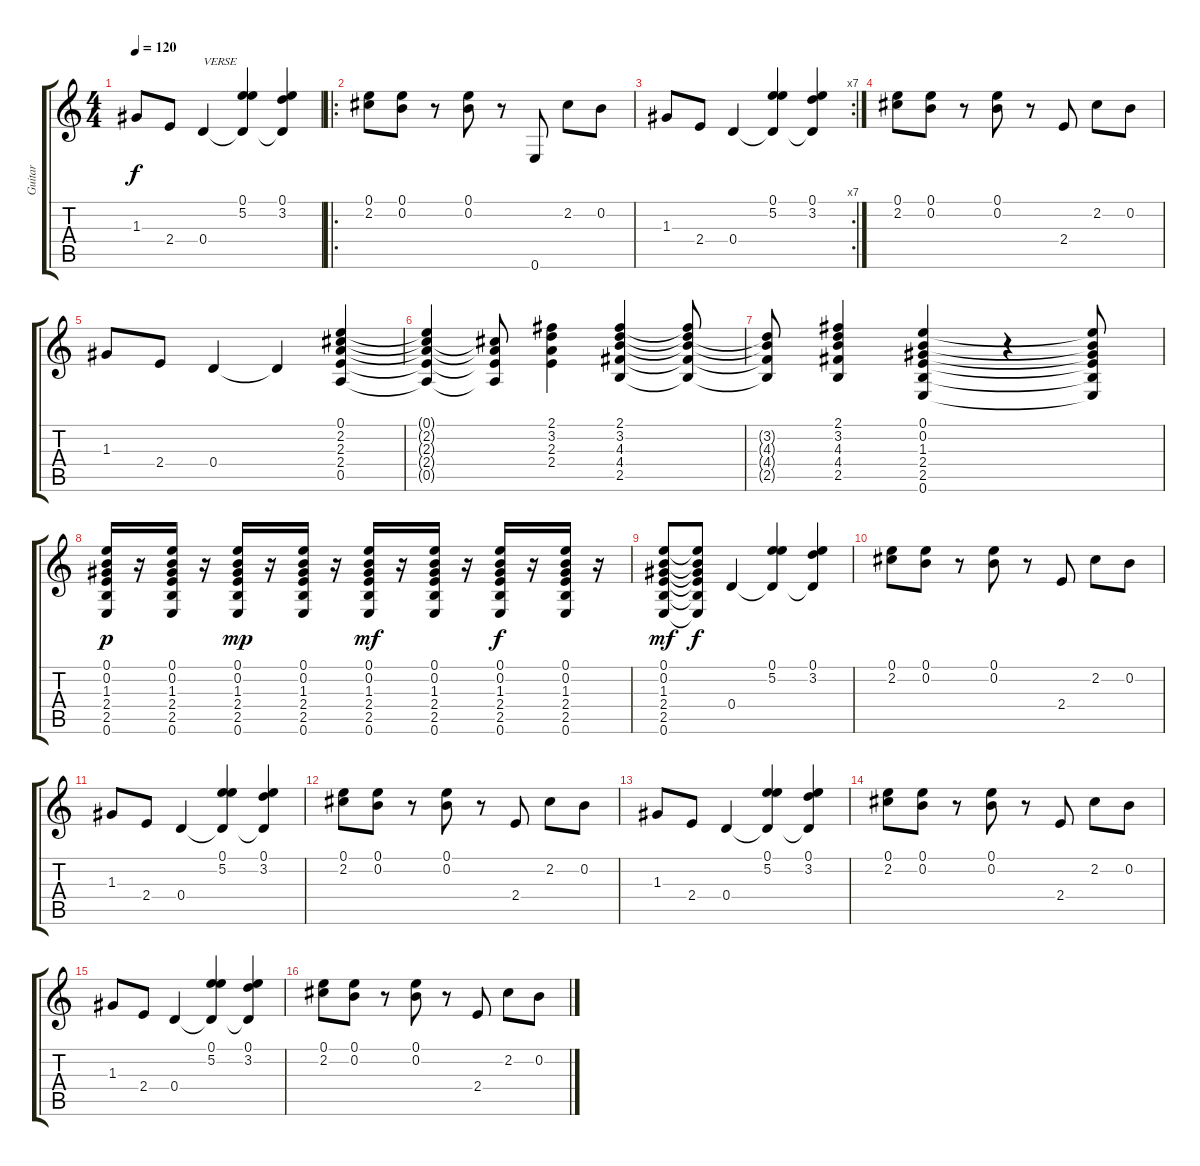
\track ("Guitar" "Guitar") {instrument distortionguitar}
\staff {score tabs}
\tuning (E4 B3 G3 D3 A2 E2) {hide}
\ts (4 4)
\tempo 120
\clef g2
\ks c
1.3.8{dy f} 2.4.8 0.4.4{txt "VERSE"} (0.1 5.2 0.4{t}).4 (0.1 3.2 0.4{t}).4 |
\ro
(0.1 2.2).8 (0.1 0.2).8 r.8 (0.1 0.2).8 r.8 0.6.8 2.2.8 0.2.8 |
\rc 7
1.3.8 2.4.8 0.4.4 (0.1 5.2 0.4{t}).4 (0.1 3.2 0.4{t}).4 |
(0.1 2.2).8 (0.1 0.2).8 r.8 (0.1 0.2).8 r.8 2.4.8 2.2.8 0.2.8 |
1.3.8 2.4.8 0.4.4 0.4{t}.4 (0.1 2.2 2.3 2.4 0.5).4{volume 11 instrument overdrivenguitar} |
(0.1{t} 2.2{t} 2.3{t} 2.4{t} 0.5{t}).4 (2.2{t} 2.3{t} 2.4{t} 0.5{t}).8 (2.1 3.2 2.3 2.4).4 (2.1 3.2 4.3 4.4 2.5).4 (2.1{t} 3.2{t} 4.3{t} 4.4{t} 2.5{t}).8 |
(3.2{t} 4.3{t} 4.4{t} 2.5{t}).8 (2.1 3.2 4.3 4.4 2.5).4 (0.1 0.2 1.3 2.4 2.5 0.6).4 r.4 (0.1{t} 0.2{t} 1.3{t} 2.4{t} 2.5{t} 0.6{t}).8 |
(0.1 0.2 1.3 2.4 2.5 0.6).16{dy p} r.16 (0.1 0.2 1.3 2.4 2.5 0.6).16 r.16 (0.1 0.2 1.3 2.4 2.5 0.6).16{dy mp} r.16 (0.1 0.2 1.3 2.4 2.5 0.6).16 r.16 (0.1 0.2 1.3 2.4 2.5 0.6).16{dy mf} r.16 (0.1 0.2 1.3 2.4 2.5 0.6).16 r.16 (0.1 0.2 1.3 2.4 2.5 0.6).16{dy f} r.16 (0.1 0.2 1.3 2.4 2.5 0.6).16 r.16 |
(0.1 0.2 1.3 2.4 2.5 0.6).8{dy mf} (0.1{t} 0.2{t} 1.3{t} 2.4{t} 2.5{t} 0.6{t}).8{dy f} 0.4.4{volume 15 instrument distortionguitar} (0.1 5.2 0.4{t}).4 (0.1 3.2 0.4{t}).4 |
(0.1 2.2).8 (0.1 0.2).8 r.8 (0.1 0.2).8 r.8 2.4.8 2.2.8 0.2.8 |
1.3.8 2.4.8 0.4.4 (0.1 5.2 0.4{t}).4 (0.1 3.2 0.4{t}).4 |
(0.1 2.2).8 (0.1 0.2).8 r.8 (0.1 0.2).8 r.8 2.4.8 2.2.8 0.2.8 |
1.3.8 2.4.8 0.4.4 (0.1 5.2 0.4{t}).4 (0.1 3.2 0.4{t}).4 |
(0.1 2.2).8 (0.1 0.2).8 r.8 (0.1 0.2).8 r.8 2.4.8 2.2.8 0.2.8 |
1.3.8 2.4.8 0.4.4 (0.1 5.2 0.4{t}).4 (0.1 3.2 0.4{t}).4 |
(0.1 2.2).8 (0.1 0.2).8 r.8 (0.1 0.2).8 r.8 2.4.8 2.2.8 0.2.8
